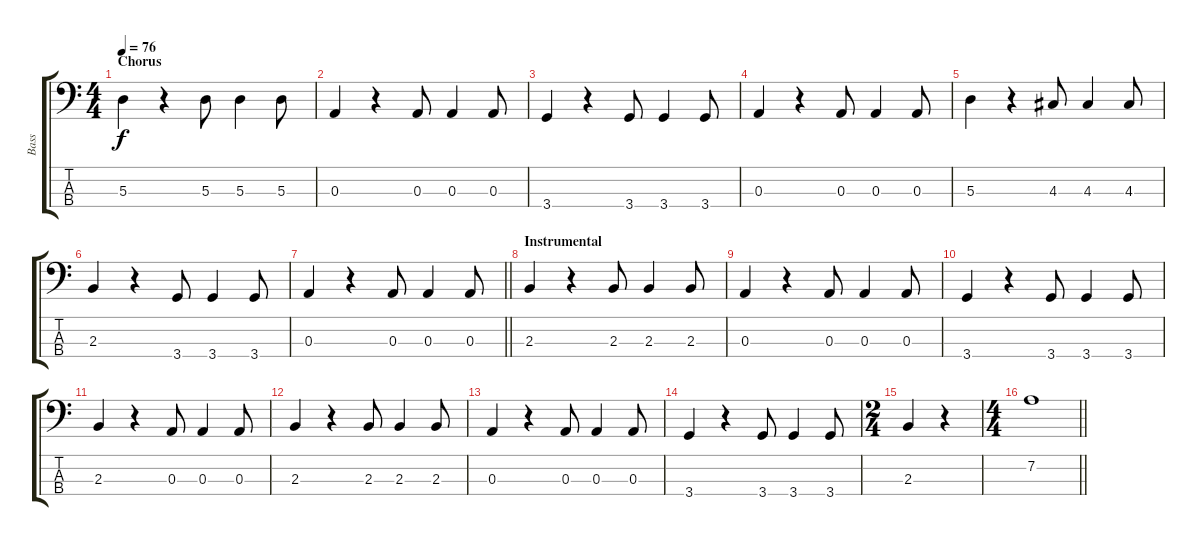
\track ("Bass" "Bass") {instrument electricbassfinger}
\staff {score tabs}
\tuning (G2 D2 A1 E1) {hide}
\ts (4 4)
\section ("" "Chorus")
\tempo 76
\clef f4
\ks c
5.3.4{dy f} r.4 5.3.8 5.3.4 5.3.8 |
0.3.4 r.4 0.3.8 0.3.4 0.3.8 |
3.4.4 r.4 3.4.8 3.4.4 3.4.8 |
0.3.4 r.4 0.3.8 0.3.4 0.3.8 |
5.3.4 r.4 4.3.8 4.3.4 4.3.8 |
2.3.4 r.4 3.4.8 3.4.4 3.4.8 |
\barLineRight lightlight
0.3.4 r.4 0.3.8 0.3.4 0.3.8 |
\section ("" "Instrumental")
2.3.4 r.4 2.3.8 2.3.4 2.3.8 |
0.3.4 r.4 0.3.8 0.3.4 0.3.8 |
3.4.4 r.4 3.4.8 3.4.4 3.4.8 |
2.3.4 r.4 0.3.8 0.3.4 0.3.8 |
2.3.4 r.4 2.3.8 2.3.4 2.3.8 |
0.3.4 r.4 0.3.8 0.3.4 0.3.8 |
3.4.4 r.4 3.4.8 3.4.4 3.4.8 |
\ts (2 4)
2.3.4 r.4 |
\ts (4 4)
\barLineRight lightlight
7.2.1
